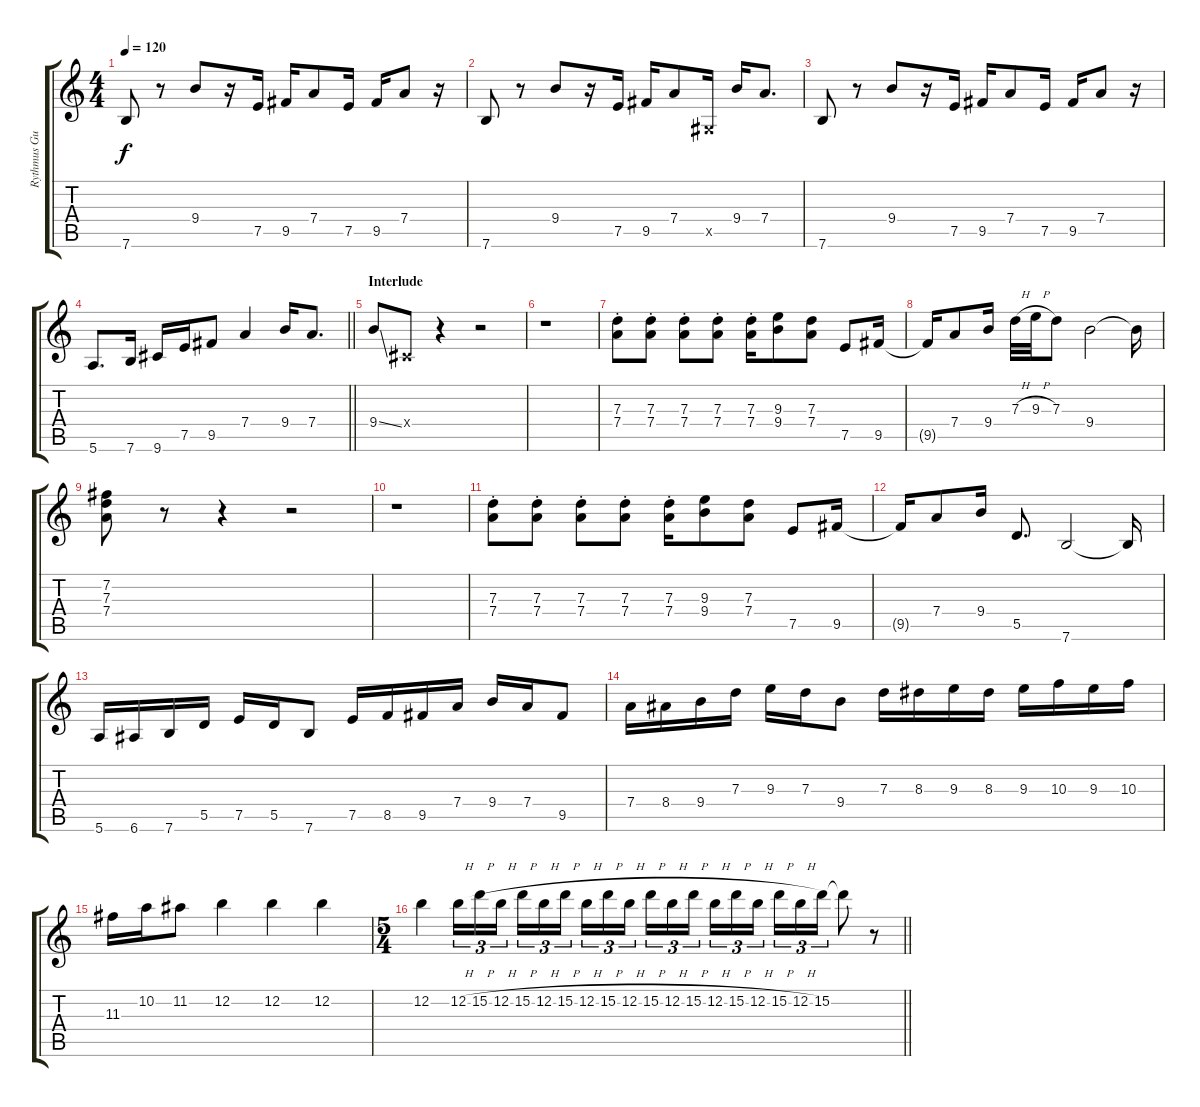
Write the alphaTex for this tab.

\track ("Rythmus Guitar" "Rythmus Gu") {instrument distortionguitar}
\staff {score tabs}
\tuning (E4 B3 G3 D3 A2 E2) {hide}
\ts (4 4)
\tempo 120
\clef g2
\ks c
7.6.8{dy f} r.8 9.4.8 r.16 7.5.16 9.5.16 7.4.8 7.5.16 9.5.16 7.4.8 r.16 |
7.6.8 r.8 9.4.8 r.16 7.5.16 9.5.16 7.4.8 -1.5{x}.16 9.4.16 7.4.8{d} |
7.6.8 r.8 9.4.8 r.16 7.5.16 9.5.16 7.4.8 7.5.16 9.5.16 7.4.8 r.16 |
\barLineRight lightlight
5.6.8{d} 7.6.16 9.6.16 7.5.16 9.5.8 7.4.4 9.4.16 7.4.8{d} |
\section ("" "Interlude")
9.4{ss}.8 -1.4{x}.8 r.4 r.2 |
r.1 |
(7.3{st} 7.4{st}).8 (7.3{st} 7.4{st}).8 (7.3{st} 7.4{st}).8 (7.3{st} 7.4{st}).8 (7.3 7.4{st}).16 (9.3 9.4).8 (7.3 7.4).8 7.5.8 9.5.16 |
9.5{t}.16 7.4.8 9.4.16 7.3{h}.32 9.3{h}.32 7.3.8 9.4.2 9.4{t}.16 |
(7.2 7.3 7.4).8 r.8 r.4 r.2 |
r.1 |
(7.3{st} 7.4{st}).8 (7.3{st} 7.4{st}).8 (7.3{st} 7.4{st}).8 (7.3{st} 7.4{st}).8 (7.3 7.4{st}).16 (9.3 9.4).8 (7.3 7.4).8 7.5.8 9.5.16 |
9.5{t}.16 7.4.8 9.4.16 5.5.8{d} 7.6.2 7.6{t}.16 |
5.6.16 6.6.16 7.6.16 5.5.16 7.5.16 5.5.16 7.6.8 7.5.16 8.5.16 9.5.16 7.4.16 9.4.16 7.4.16 9.5.8 |
7.4.16 8.4.16 9.4.16 7.3.16 9.3.16 7.3.16 9.4.8 7.3.16 8.3.16 9.3.16 8.3.16 9.3.16 10.3.16 9.3.16 10.3.16 |
11.3.16 10.2.16 11.2.8 12.2.4 12.2.4 12.2.4 |
\ts (5 4)
\barLineRight lightlight
12.2.4 12.2{h}.16{tu (3 2)} 15.2{h}.16{tu (3 2)} 12.2{h}.16{tu (3 2) beam splitsecondary} 15.2{h}.16{tu (3 2)} 12.2{h}.16{tu (3 2)} 15.2{h}.16{tu (3 2)} 12.2{h}.16{tu (3 2)} 15.2{h}.16{tu (3 2)} 12.2{h}.16{tu (3 2) beam splitsecondary} 15.2{h}.16{tu (3 2)} 12.2{h}.16{tu (3 2)} 15.2{h}.16{tu (3 2)} 12.2{h}.16{tu (3 2)} 15.2{h}.16{tu (3 2)} 12.2{h}.16{tu (3 2) beam splitsecondary} 15.2{h}.16{tu (3 2)} 12.2{h}.16{tu (3 2)} 15.2.16{tu (3 2)} 15.2{t}.8 r.8
